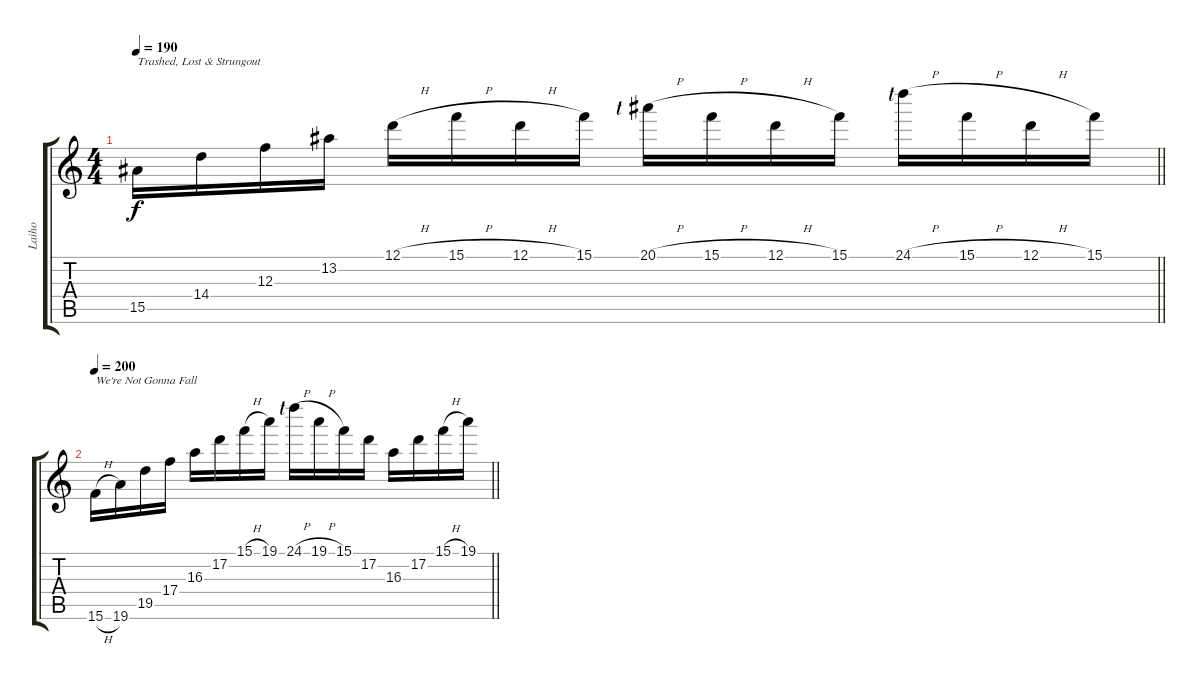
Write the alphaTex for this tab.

\track ("Laiho" "Laiho") {instrument overdrivenguitar}
\staff {score tabs}
\tuning (D4 A3 F3 C3 G2 D2) {hide}
\ts (4 4)
\tempo 190
\clef g2
\barLineRight lightlight
\ks c
15.5.16{txt "Trashed, Lost & Strungout" dy f} 14.4.16 12.3.16 13.2.16 12.1{h}.16 15.1{h}.16 12.1{h}.16 15.1.16 20.1{h lf 1}.16 15.1{h}.16 12.1{h}.16 15.1.16 24.1{h lf 1}.16 15.1{h}.16 12.1{h}.16 15.1.16 |
\tempo 200
\barLineRight lightlight
15.6{h}.16{txt "We're Not Gonna Fall"} 19.6.16 19.5.16 17.4.16 16.3.16 17.2.16 15.1{h}.16 19.1.16 24.1{h lf 1}.16 19.1{h}.16 15.1.16 17.2.16 16.3.16 17.2.16 15.1{h}.16 19.1.16
